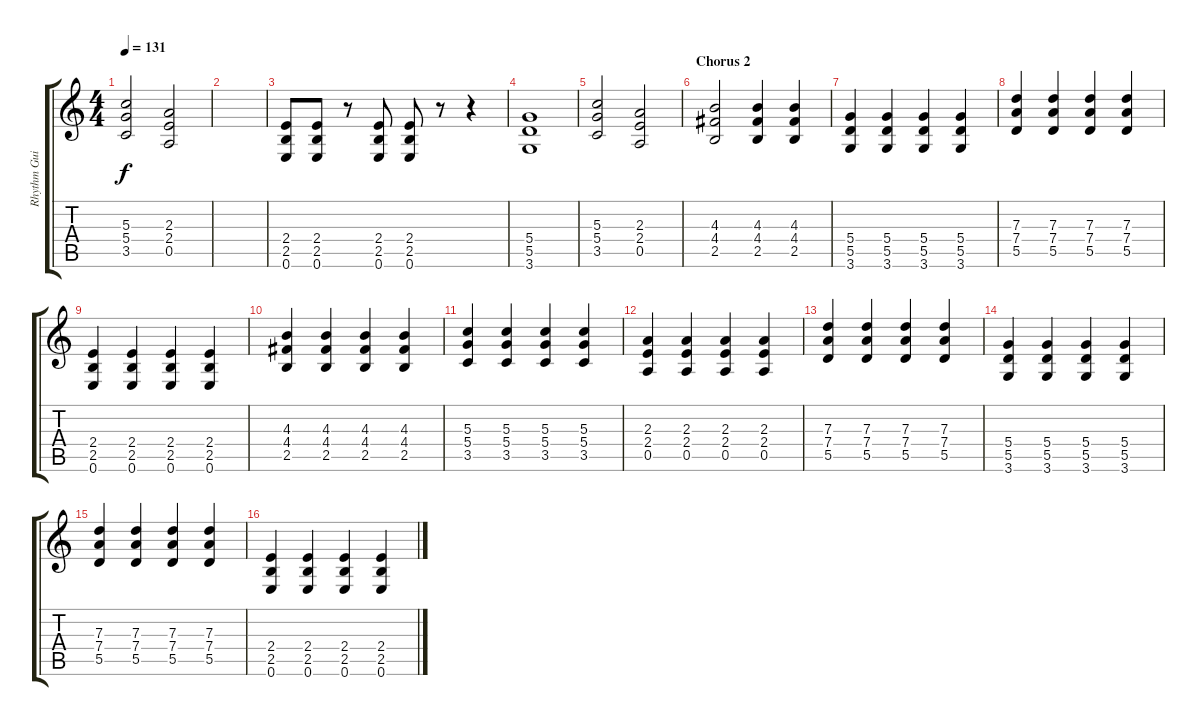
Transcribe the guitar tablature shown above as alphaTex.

\track ("Rhythm Guitar" "Rhythm Gui") {instrument distortionguitar}
\staff {score tabs}
\tuning (E4 B3 G3 D3 A2 E2) {hide}
\ts (4 4)
\tempo 131
\clef g2
\ks c
(5.3 5.4 3.5).2{dy f} (2.3 2.4 0.5).2 |
|
(2.4 2.5 0.6).8 (2.4 2.5 0.6).8 r.8 (2.4 2.5 0.6).8 (2.4 2.5 0.6).8 r.8 r.4 |
(5.4 5.5 3.6).1 |
(5.3 5.4 3.5).2 (2.3 2.4 0.5).2 |
\section ("" "Chorus 2")
(4.3 4.4 2.5).2 (4.3 4.4 2.5).4 (4.3 4.4 2.5).4 |
(5.4 5.5 3.6).4 (5.4 5.5 3.6).4 (5.4 5.5 3.6).4 (5.4 5.5 3.6).4 |
(7.3 7.4 5.5).4 (7.3 7.4 5.5).4 (7.3 7.4 5.5).4 (7.3 7.4 5.5).4 |
(2.4 2.5 0.6).4 (2.4 2.5 0.6).4 (2.4 2.5 0.6).4 (2.4 2.5 0.6).4 |
(4.3 4.4 2.5).4 (4.3 4.4 2.5).4 (4.3 4.4 2.5).4 (4.3 4.4 2.5).4 |
(5.3 5.4 3.5).4 (5.3 5.4 3.5).4 (5.3 5.4 3.5).4 (5.3 5.4 3.5).4 |
(2.3 2.4 0.5).4 (2.3 2.4 0.5).4 (2.3 2.4 0.5).4 (2.3 2.4 0.5).4 |
(7.3 7.4 5.5).4 (7.3 7.4 5.5).4 (7.3 7.4 5.5).4 (7.3 7.4 5.5).4 |
(5.4 5.5 3.6).4 (5.4 5.5 3.6).4 (5.4 5.5 3.6).4 (5.4 5.5 3.6).4 |
(7.3 7.4 5.5).4 (7.3 7.4 5.5).4 (7.3 7.4 5.5).4 (7.3 7.4 5.5).4 |
(2.4 2.5 0.6).4 (2.4 2.5 0.6).4 (2.4 2.5 0.6).4 (2.4 2.5 0.6).4
